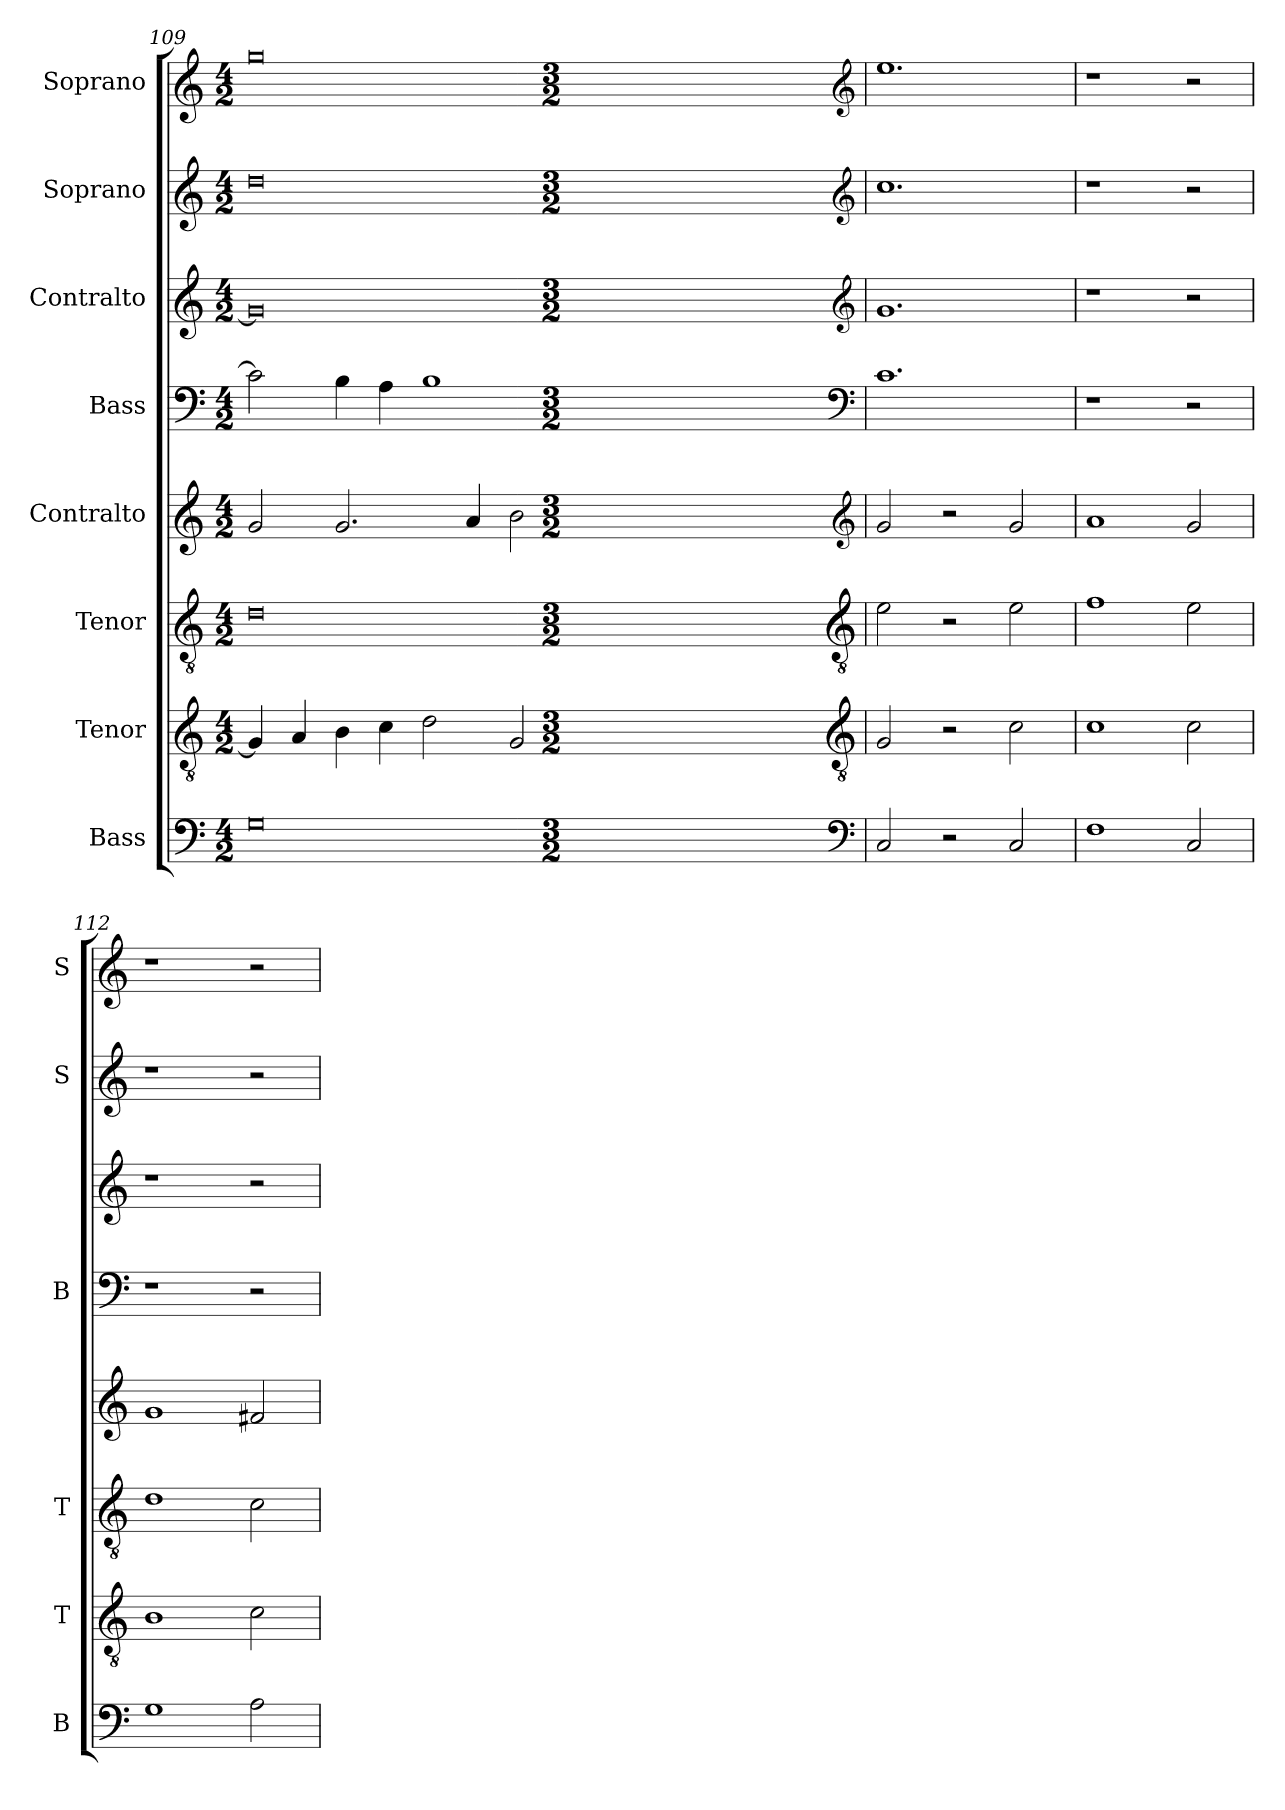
**kern	**kern	**kern	**kern	**kern	**kern	**kern	**kern
*part8	*part7	*part6	*part5	*part4	*part3	*part2	*part1
*staff8	*staff7	*staff6	*staff5	*staff4	*staff3	*staff2	*staff1
*I"Bass	*I"Tenor	*I"Tenor	*I"Contralto	*I"Bass	*I"Contralto	*I"Soprano	*I"Soprano
*I'B	*I'T	*I'T	*	*I'B	*	*I'S	*I'S
*clefF4	*clefGv2	*clefGv2	*clefG2	*clefF4	*clefG2	*clefG2	*clefG2
*k[]	*k[]	*k[]	*k[]	*k[]	*k[]	*k[]	*k[]
*G:mix	*G:mix	*G:mix	*G:mix	*G:mix	*G:mix	*G:mix	*G:mix
*M4/2	*M4/2	*M4/2	*M4/2	*M4/2	*M4/2	*M4/2	*M4/2
=109	=109	=109	=109	=109	=109	=109	=109
0G	4G]	0d	2g	2c]	0g]	0dd	0gg
.	4A	.	.	.	.	.	.
.	4B	.	2.g	4B	.	.	.
.	4c	.	.	4A	.	.	.
.	2d	.	.	1B	.	.	.
.	.	.	4a	.	.	.	.
.	2G	.	2b	.	.	.	.
*clefF4	*clefGv2	*clefGv2	*clefG2	*clefF4	*clefG2	*clefG2	*clefG2
*k[]	*k[]	*k[]	*k[]	*k[]	*k[]	*k[]	*k[]
*G:mix	*G:mix	*G:mix	*G:mix	*G:mix	*G:mix	*G:mix	*G:mix
*M3/2	*M3/2	*M3/2	*M3/2	*M3/2	*M3/2	*M3/2	*M3/2
=110	=110	=110	=110	=110	=110	=110	=110
2C	2G	2e	2g	1.c	1.g	1.cc	1.ee
2r	2r	2r	2r	.	.	.	.
2C	2c	2e	2g	.	.	.	.
=111	=111	=111	=111	=111	=111	=111	=111
1F	1c	1f	1a	1r	1r	1r	1r
2C	2c	2e	2g	2r	2r	2r	2r
=112	=112	=112	=112	=112	=112	=112	=112
1G	1B	1d	1g	1r	1r	1r	1r
2A	2c	2c	2f#X	2r	2r	2r	2r
=	=	=	=	=	=	=	=
*-	*-	*-	*-	*-	*-	*-	*-
